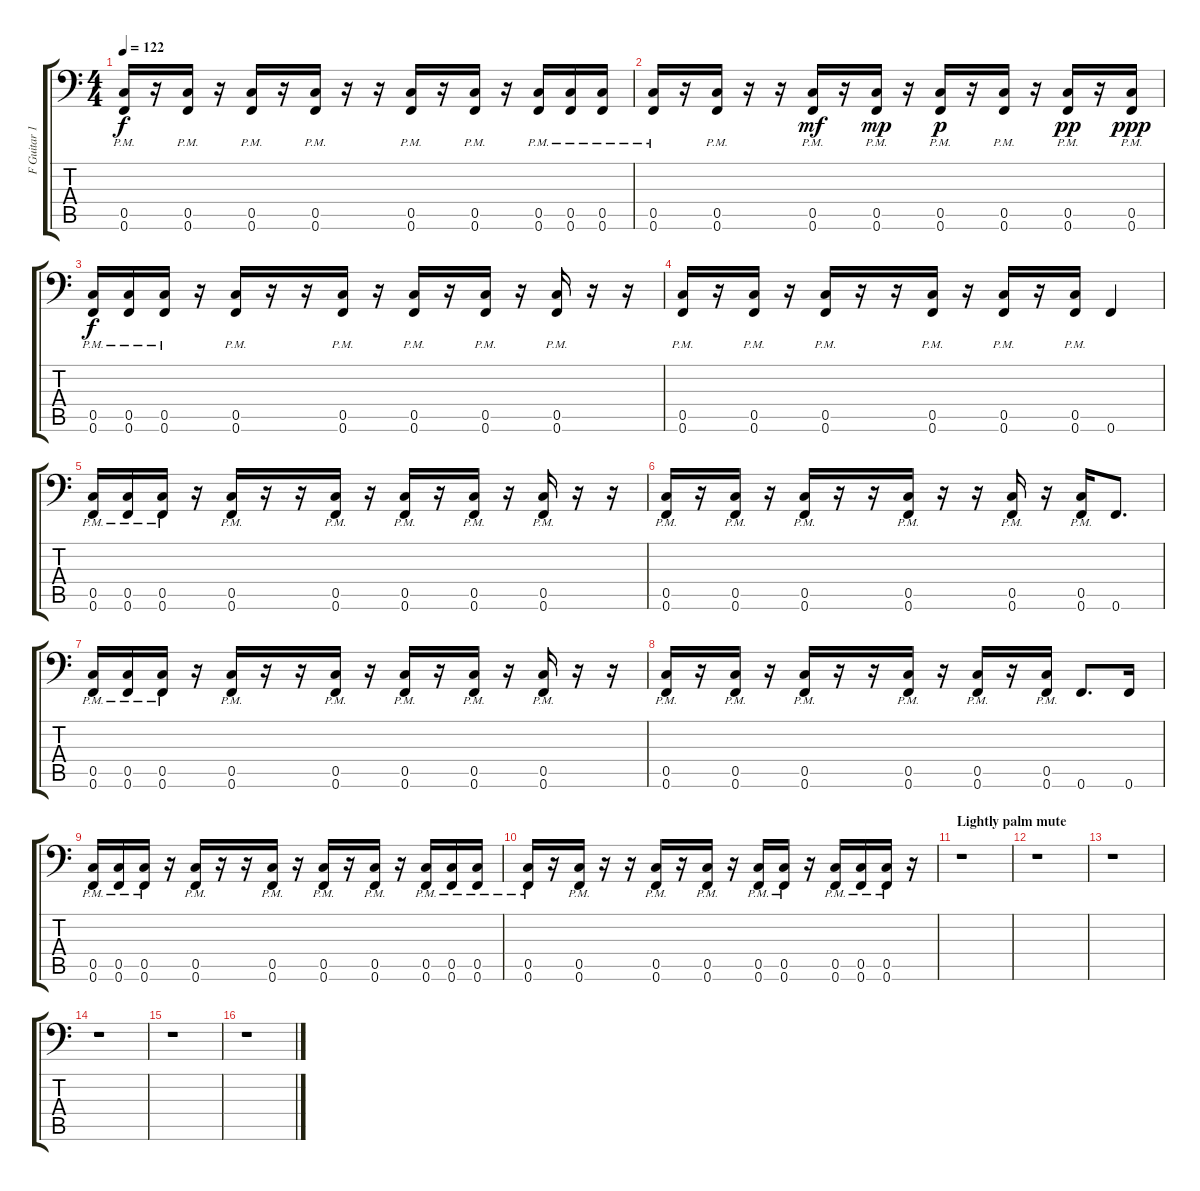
\track ("F Guitar 1" "F Guitar 1") {instrument distortionguitar}
\staff {score tabs}
\tuning (G3 D3 Bb2 F2 C2 F1) {hide}
\ts (4 4)
\tempo 122
\clef f4
\ks c
(0.5{pm} 0.6{pm}).16{dy f} r.16 (0.5{pm} 0.6{pm}).16 r.16 (0.5{pm} 0.6{pm}).16 r.16 (0.5{pm} 0.6{pm}).16 r.16 r.16 (0.5{pm} 0.6{pm}).16 r.16 (0.5{pm} 0.6{pm}).16 r.16 (0.5{pm} 0.6{pm}).16 (0.5{pm} 0.6{pm}).16 (0.5{pm} 0.6{pm}).16 |
(0.5{pm} 0.6{pm}).16 r.16 (0.5{pm} 0.6{pm}).16 r.16 r.16 (0.5{pm} 0.6{pm}).16{dy mf} r.16 (0.5{pm} 0.6{pm}).16{dy mp} r.16 (0.5{pm} 0.6{pm}).16{dy p} r.16 (0.5{pm} 0.6{pm}).16 r.16 (0.5{pm} 0.6{pm}).16{dy pp} r.16 (0.5{pm} 0.6{pm}).16{dy ppp} |
(0.5{pm} 0.6{pm}).16{dy f} (0.5{pm} 0.6{pm}).16 (0.5{pm} 0.6{pm}).16 r.16 (0.5{pm} 0.6{pm}).16 r.16 r.16 (0.5{pm} 0.6{pm}).16 r.16 (0.5{pm} 0.6{pm}).16 r.16 (0.5{pm} 0.6{pm}).16 r.16 (0.5{pm} 0.6{pm}).16 r.16 r.16 |
(0.5{pm} 0.6{pm}).16 r.16 (0.5{pm} 0.6{pm}).16 r.16 (0.5{pm} 0.6{pm}).16 r.16 r.16 (0.5{pm} 0.6{pm}).16 r.16 (0.5{pm} 0.6{pm}).16 r.16 (0.5{pm} 0.6{pm}).16 0.6.4 |
(0.5{pm} 0.6{pm}).16 (0.5{pm} 0.6{pm}).16 (0.5{pm} 0.6{pm}).16 r.16 (0.5{pm} 0.6{pm}).16 r.16 r.16 (0.5{pm} 0.6{pm}).16 r.16 (0.5{pm} 0.6{pm}).16 r.16 (0.5{pm} 0.6{pm}).16 r.16 (0.5{pm} 0.6{pm}).16 r.16 r.16 |
(0.5{pm} 0.6{pm}).16 r.16 (0.5{pm} 0.6{pm}).16 r.16 (0.5{pm} 0.6{pm}).16 r.16 r.16 (0.5{pm} 0.6{pm}).16 r.16 r.16 (0.5{pm} 0.6{pm}).16 r.16 (0.5{pm} 0.6{pm}).16 0.6.8{d} |
(0.5{pm} 0.6{pm}).16 (0.5{pm} 0.6{pm}).16 (0.5{pm} 0.6{pm}).16 r.16 (0.5{pm} 0.6{pm}).16 r.16 r.16 (0.5{pm} 0.6{pm}).16 r.16 (0.5{pm} 0.6{pm}).16 r.16 (0.5{pm} 0.6{pm}).16 r.16 (0.5{pm} 0.6{pm}).16 r.16 r.16 |
(0.5{pm} 0.6{pm}).16 r.16 (0.5{pm} 0.6{pm}).16 r.16 (0.5{pm} 0.6{pm}).16 r.16 r.16 (0.5{pm} 0.6{pm}).16 r.16 (0.5{pm} 0.6{pm}).16 r.16 (0.5{pm} 0.6{pm}).16 0.6.8{d} 0.6.16 |
(0.5{pm} 0.6{pm}).16 (0.5{pm} 0.6{pm}).16 (0.5{pm} 0.6{pm}).16 r.16 (0.5{pm} 0.6{pm}).16 r.16 r.16 (0.5{pm} 0.6{pm}).16 r.16 (0.5{pm} 0.6{pm}).16 r.16 (0.5{pm} 0.6{pm}).16 r.16 (0.5{pm} 0.6{pm}).16 (0.5{pm} 0.6{pm}).16 (0.5{pm} 0.6{pm}).16 |
(0.5{pm} 0.6{pm}).16 r.16 (0.5{pm} 0.6{pm}).16 r.16 r.16 (0.5{pm} 0.6{pm}).16 r.16 (0.5{pm} 0.6{pm}).16 r.16 (0.5{pm} 0.6{pm}).16 (0.5{pm} 0.6{pm}).16 r.16 (0.5{pm} 0.6{pm}).16 (0.5{pm} 0.6{pm}).16 (0.5{pm} 0.6{pm}).16 r.16 |
\section ("" "Lightly palm mute")
r.1 |
r.1 |
r.1 |
r.1 |
r.1 |
r.1
